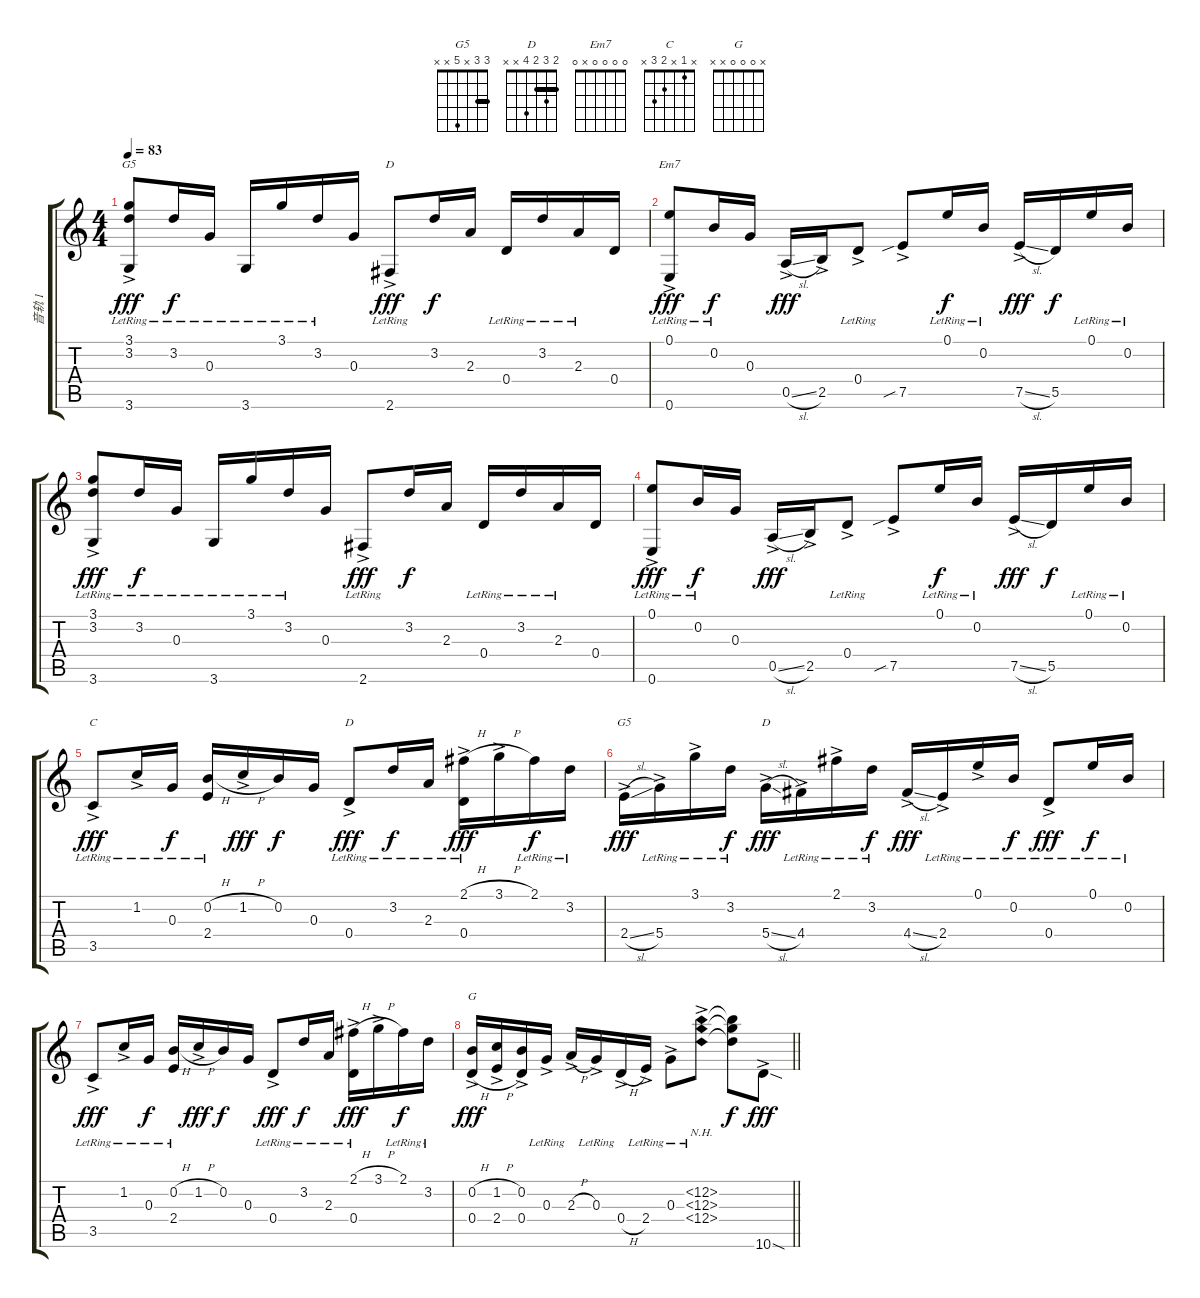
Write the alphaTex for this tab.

\track ("音轨 1" "音轨 1") {instrument acousticguitarsteel}
\staff {score tabs}
\tuning (E4 B3 G3 D3 A2 E2) {hide}
\chord ("G5" 3 3 0 0 x 3) {barre 3}
\chord ("D" x 3 2 0 x 2)
\chord ("Em7" 0 0 0 0 x 0)
\chord ("C" x 1 x 2 3 x)
\chord ("D" 2 3 2 0 x x) {barre 2}
\chord ("G5" 3 3 x 5 x x) {barre 3}
\chord ("D" 2 3 2 4 x x) {barre 2}
\chord ("G" x 0 0 0 x x)
\ts (4 4)
\tempo 83
\clef g2
\ks c
(3.1{ac lr} 3.2 3.6{ac lr}).8{ch "G5" dy fff instrument acousticguitarsteel} 3.2{lr}.16{dy f} 0.3{lr}.16 3.6{lr}.16 3.1{lr}.16 3.2{lr}.16 0.3.16 2.6{ac lr}.8{ch "D" dy fff} 3.2.16{dy f} 2.3.16 0.4{lr}.16 3.2{lr}.16 2.3{lr}.16 0.4.16 |
(0.1{lr} 0.6{ac lr}).8{ch "Em7" dy fff} 0.2{lr}.16{dy f} 0.3.16 0.5{sl ac}.16{dy fff} 2.5{ac}.16 0.4{ac lr}.8 7.5{sib ac}.8 0.1{lr}.16{dy f} 0.2{lr}.16 7.5{sl ac}.16{dy fff} 5.5.16{dy f} 0.1{lr}.16 0.2{lr}.16 |
(3.1{ac lr} 3.2 3.6{ac lr}).8{dy fff} 3.2{lr}.16{dy f} 0.3{lr}.16 3.6{lr}.16 3.1{lr}.16 3.2{lr}.16 0.3.16 2.6{ac lr}.8{dy fff} 3.2.16{dy f} 2.3.16 0.4{lr}.16 3.2{lr}.16 2.3{lr}.16 0.4.16 |
(0.1{lr} 0.6{ac lr}).8{dy fff} 0.2{lr}.16{dy f} 0.3.16 0.5{sl ac}.16{dy fff} 2.5{ac}.16 0.4{ac lr}.8 7.5{sib ac}.8 0.1{lr}.16{dy f} 0.2{lr}.16 7.5{sl ac}.16{dy fff} 5.5.16{dy f} 0.1{lr}.16 0.2{lr}.16 |
3.5{ac lr}.8{ch "C" dy fff} 1.2{ac lr}.16 0.3{lr}.16{dy f} (0.2{h} 2.4{lr}).16 1.2{h ac}.16{dy fff} 0.2.16{dy f} 0.3.16 0.4{ac lr}.8{ch "D" dy fff} 3.2{lr}.16{dy f} 2.3{lr}.16 (2.1{h} 0.4{ac lr}).16{dy fff} 3.1{h ac}.16 2.1{lr}.16{dy f} 3.2{lr}.16 |
2.4{sl ac}.16{ch "G5" dy fff} 5.4{ac lr}.16 3.1{ac lr}.16 3.2{lr}.16{dy f} 5.4{sl ac}.16{ch "D" dy fff} 4.4{ac lr}.16 2.1{ac lr}.16 3.2{lr}.16{dy f} 4.4{sl ac}.16{dy fff} 2.4{ac lr}.16 0.1{ac lr}.16 0.2{lr}.16{dy f} 0.4{ac lr}.8{dy fff} 0.1{lr}.16{dy f} 0.2{lr}.16 |
3.5{ac lr}.8{dy fff} 1.2{ac lr}.16 0.3{lr}.16{dy f} (0.2{h} 2.4{lr}).16 1.2{h ac}.16{dy fff} 0.2.16{dy f} 0.3.16 0.4{ac lr}.8{dy fff} 3.2{lr}.16{dy f} 2.3{lr}.16 (2.1{h} 0.4{ac lr}).16{dy fff} 3.1{h ac}.16 2.1{lr}.16{dy f} 3.2{lr}.16 |
\barLineRight lightlight
(0.2{h ac} 0.4{h ac}).16{ch "G" dy fff} (1.2{h ac} 2.4{h}).16 (0.2{ac} 0.4{ac}).16 0.3{ac lr}.16 2.3{h ac}.16 0.3{ac lr}.16 0.4{h ac}.16 2.4{ac lr}.16 0.3{ac lr}.8 (12.2{nh ac lr} 12.3{nh lr} 12.4{nh}).8 (12.2{t} 12.3{t} 12.4{t}).8{dy f} 10.6{sod ac}.8{dy fff}
